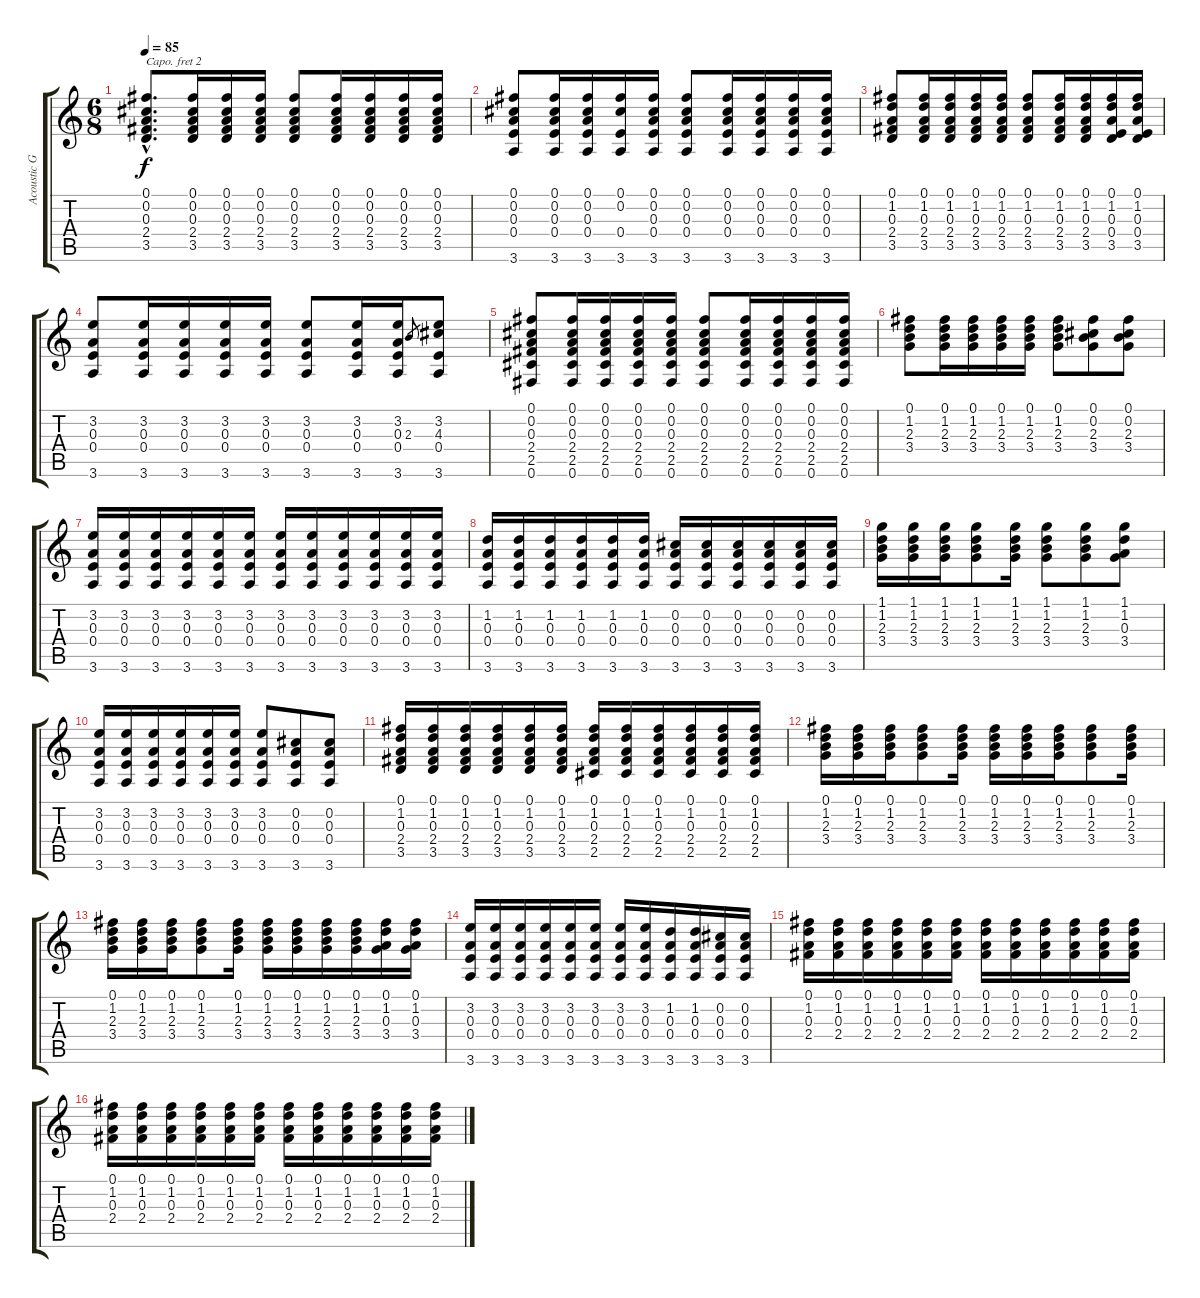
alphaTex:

\track ("Acoustic Guitar (Johnny Marr)" "Acoustic G") {instrument acousticguitarnylon}
\staff {score tabs}
\capo 2
\tuning (E4 B3 G3 D3 A2 E2) {hide}
\ts (6 8)
\tempo 85
\clef g2
\ks c
(0.1{hac} 0.2{hac} 0.3{hac} 2.4{hac} 3.5{hac}).8{d dy f instrument acousticguitarnylon} (0.1 0.2 0.3 2.4 3.5).16 (0.1 0.2 0.3 2.4 3.5).16 (0.1 0.2 0.3 2.4 3.5).16 (0.1 0.2 0.3 2.4 3.5).8 (0.1 0.2 0.3 2.4 3.5).16 (0.1 0.2 0.3 2.4 3.5).16 (0.1 0.2 0.3 2.4 3.5).16 (0.1 0.2 0.3 2.4 3.5).16 |
(0.1 0.2 0.3 0.4 3.6).8 (0.1 0.2 0.3 0.4 3.6).16 (0.1 0.2 0.3 0.4 3.6).16 (0.1 0.2 0.4 3.6).16 (0.1 0.2 0.3 0.4 3.6).16 (0.1 0.2 0.3 0.4 3.6).8 (0.1 0.2 0.3 0.4 3.6).16 (0.1 0.2 0.3 0.4 3.6).16 (0.1 0.2 0.3 0.4 3.6).16 (0.1 0.2 0.3 0.4 3.6).16 |
(0.1 1.2 0.3 2.4 3.5).8 (0.1 1.2 0.3 2.4 3.5).16 (0.1 1.2 0.3 2.4 3.5).16 (0.1 1.2 0.3 2.4 3.5).16 (0.1 1.2 0.3 2.4 3.5).16 (0.1 1.2 0.3 2.4 3.5).8 (0.1 1.2 0.3 2.4 3.5).16 (0.1 1.2 0.3 2.4 3.5).16 (0.1 1.2 0.3 0.4 3.5).16 (0.1 1.2 0.3 0.4 3.5).16 |
(3.2 0.3 0.4 3.6).8 (3.2 0.3 0.4 3.6).16 (3.2 0.3 0.4 3.6).16 (3.2 0.3 0.4 3.6).16 (3.2 0.3 0.4 3.6).16 (3.2 0.3 0.4 3.6).8 (3.2 0.3 0.4 3.6).16 (3.2 0.3 0.4 3.6).16 2.3.8{gr} (3.2 4.3 0.4 3.6).8 |
(0.1 0.2 0.3 2.4 2.5 0.6).8 (0.1 0.2 0.3 2.4 2.5 0.6).16 (0.1 0.2 0.3 2.4 2.5 0.6).16 (0.1 0.2 0.3 2.4 2.5 0.6).16 (0.1 0.2 0.3 2.4 2.5 0.6).16 (0.1 0.2 0.3 2.4 2.5 0.6).8 (0.1 0.2 0.3 2.4 2.5 0.6).16 (0.1 0.2 0.3 2.4 2.5 0.6).16 (0.1 0.2 0.3 2.4 2.5 0.6).16 (0.1 0.2 0.3 2.4 2.5 0.6).16 |
(0.1 1.2 2.3 3.4).8 (0.1 1.2 2.3 3.4).16 (0.1 1.2 2.3 3.4).16 (0.1 1.2 2.3 3.4).16 (0.1 1.2 2.3 3.4).16 (0.1 1.2 2.3 3.4).8 (0.1 0.2 2.3 3.4).8 (0.1 0.2 2.3 3.4).8 |
(3.2 0.3 0.4 3.6).16 (3.2 0.3 0.4 3.6).16 (3.2 0.3 0.4 3.6).16 (3.2 0.3 0.4 3.6).16 (3.2 0.3 0.4 3.6).16 (3.2 0.3 0.4 3.6).16 (3.2 0.3 0.4 3.6).16 (3.2 0.3 0.4 3.6).16 (3.2 0.3 0.4 3.6).16 (3.2 0.3 0.4 3.6).16 (3.2 0.3 0.4 3.6).16 (3.2 0.3 0.4 3.6).16 |
(1.2 0.3 0.4 3.6).16 (1.2 0.3 0.4 3.6).16 (1.2 0.3 0.4 3.6).16 (1.2 0.3 0.4 3.6).16 (1.2 0.3 0.4 3.6).16 (1.2 0.3 0.4 3.6).16 (0.2 0.3 0.4 3.6).16 (0.2 0.3 0.4 3.6).16 (0.2 0.3 0.4 3.6).16 (0.2 0.3 0.4 3.6).16 (0.2 0.3 0.4 3.6).16 (0.2 0.3 0.4 3.6).16 |
(1.1 1.2 2.3 3.4).16 (1.1 1.2 2.3 3.4).16 (1.1 1.2 2.3 3.4).16 (1.1 1.2 2.3 3.4).8 (1.1 1.2 2.3 3.4).16 (1.1 1.2 2.3 3.4).8 (1.1 1.2 2.3 3.4).8 (1.1 1.2 0.3 3.4).8 |
(3.2 0.3 0.4 3.6).16 (3.2 0.3 0.4 3.6).16 (3.2 0.3 0.4 3.6).16 (3.2 0.3 0.4 3.6).16 (3.2 0.3 0.4 3.6).16 (3.2 0.3 0.4 3.6).16 (3.2 0.3 0.4 3.6).8 (0.2 0.3 0.4 3.6).8 (0.2 0.3 0.4 3.6).8 |
(0.1 1.2 0.3 2.4 3.5).16 (0.1 1.2 0.3 2.4 3.5).16 (0.1 1.2 0.3 2.4 3.5).16 (0.1 1.2 0.3 2.4 3.5).16 (0.1 1.2 0.3 2.4 3.5).16 (0.1 1.2 0.3 2.4 3.5).16 (0.1 1.2 0.3 2.4 2.5).16 (0.1 1.2 0.3 2.4 2.5).16 (0.1 1.2 0.3 2.4 2.5).16 (0.1 1.2 0.3 2.4 2.5).16 (0.1 1.2 0.3 2.4 2.5).16 (0.1 1.2 0.3 2.4 2.5).16 |
(0.1 1.2 2.3 3.4).16 (0.1 1.2 2.3 3.4).16 (0.1 1.2 2.3 3.4).16 (0.1 1.2 2.3 3.4).8 (0.1 1.2 2.3 3.4).16 (0.1 1.2 2.3 3.4).16 (0.1 1.2 2.3 3.4).16 (0.1 1.2 2.3 3.4).16 (0.1 1.2 2.3 3.4).8 (0.1 1.2 2.3 3.4).16 |
(0.1 1.2 2.3 3.4).16 (0.1 1.2 2.3 3.4).16 (0.1 1.2 2.3 3.4).16 (0.1 1.2 2.3 3.4).8 (0.1 1.2 2.3 3.4).16 (0.1 1.2 2.3 3.4).16 (0.1 1.2 2.3 3.4).16 (0.1 1.2 2.3 3.4).16 (0.1 1.2 2.3 3.4).16 (0.1 1.2 0.3 3.4).16 (0.1 1.2 0.3 3.4).16 |
(3.2 0.3 0.4 3.6).16 (3.2 0.3 0.4 3.6).16 (3.2 0.3 0.4 3.6).16 (3.2 0.3 0.4 3.6).16 (3.2 0.3 0.4 3.6).16 (3.2 0.3 0.4 3.6).16 (3.2 0.3 0.4 3.6).16 (3.2 0.3 0.4 3.6).16 (1.2 0.3 0.4 3.6).16 (1.2 0.3 0.4 3.6).16 (0.2 0.3 0.4 3.6).16 (0.2 0.3 0.4 3.6).16 |
(0.1 1.2 0.3 2.4).16 (0.1 1.2 0.3 2.4).16 (0.1 1.2 0.3 2.4).16 (0.1 1.2 0.3 2.4).16 (0.1 1.2 0.3 2.4).16 (0.1 1.2 0.3 2.4).16 (0.1 1.2 0.3 2.4).16 (0.1 1.2 0.3 2.4).16 (0.1 1.2 0.3 2.4).16 (0.1 1.2 0.3 2.4).16 (0.1 1.2 0.3 2.4).16 (0.1 1.2 0.3 2.4).16 |
(0.1 1.2 0.3 2.4).16 (0.1 1.2 0.3 2.4).16 (0.1 1.2 0.3 2.4).16 (0.1 1.2 0.3 2.4).16 (0.1 1.2 0.3 2.4).16 (0.1 1.2 0.3 2.4).16 (0.1 1.2 0.3 2.4).16 (0.1 1.2 0.3 2.4).16 (0.1 1.2 0.3 2.4).16 (0.1 1.2 0.3 2.4).16 (0.1 1.2 0.3 2.4).16 (0.1 1.2 0.3 2.4).16
